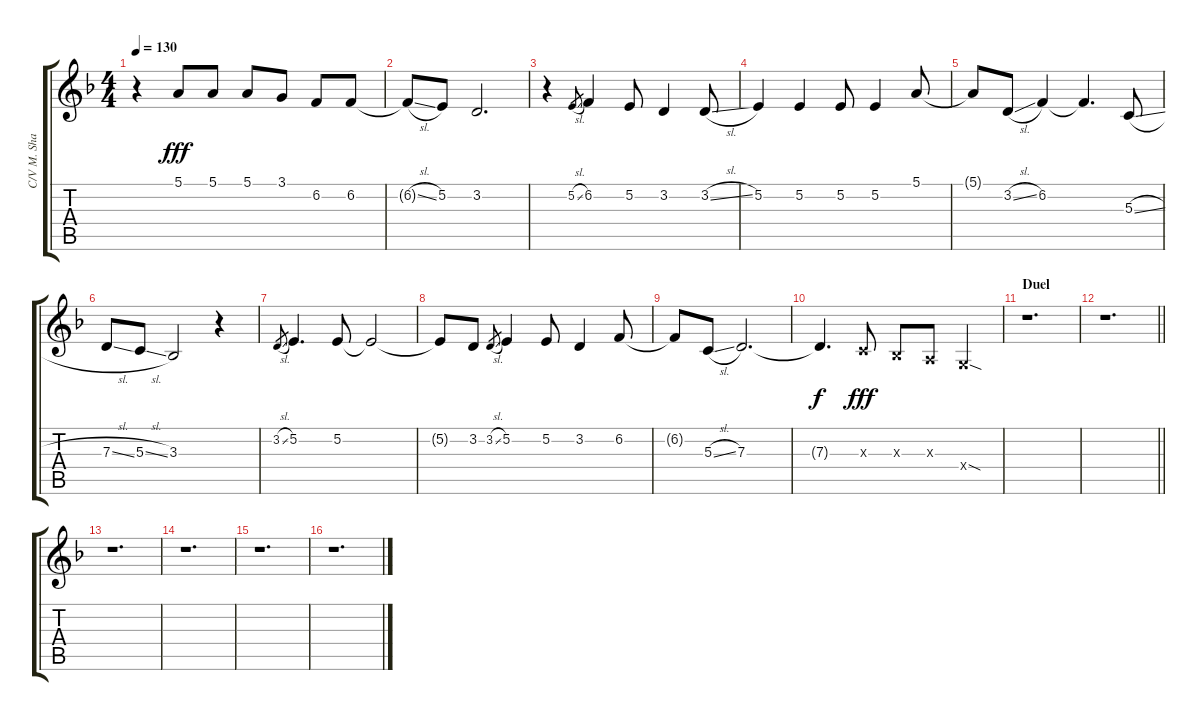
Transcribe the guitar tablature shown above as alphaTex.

\track ("C/V M. Shadows" "C/V M. Sha") {instrument cello}
\staff {score tabs}
\tuning (E4 B3 G3 D3 A2 D2) {hide}
\ts (4 4)
\tempo 130
\clef g2
\ks dminor
r.4{dy fff} 5.1.8 5.1.8 5.1.8 3.1.8 6.2.8 6.2.8 |
6.2{sl t}.8 5.2.8 3.2.2{d} |
r.4 5.2{sl}.8{gr} 6.2.4 5.2.8 3.2.4 3.2{sl}.8 |
5.2.4 5.2.4 5.2.8 5.2.4 5.1.8 |
5.1{t}.8 3.2{sl}.8 6.2.4 6.2{t}.4{d} 5.3{sl}.8 |
7.3{sl}.8 5.3{sl}.8 3.3.2 r.4 |
3.2{sl}.8{gr} 5.2.4{d} 5.2.8 5.2{t}.2 |
5.2{t}.8 3.2.8 3.2{sl}.8{gr} 5.2.4 5.2.8 3.2.4 6.2.8 |
6.2{t}.8 5.3{sl}.8 7.3.2{d} |
7.3{t}.4{d dy f} 5.3{x}.8{dy fff} 3.3{x}.8 2.3{x}.8 5.4{sod x}.4 |
\section ("" "Duel")
r.1{d} |
\barLineRight lightlight
r.1{d} |
r.1{d} |
r.1{d} |
r.1{d} |
r.1{d}
